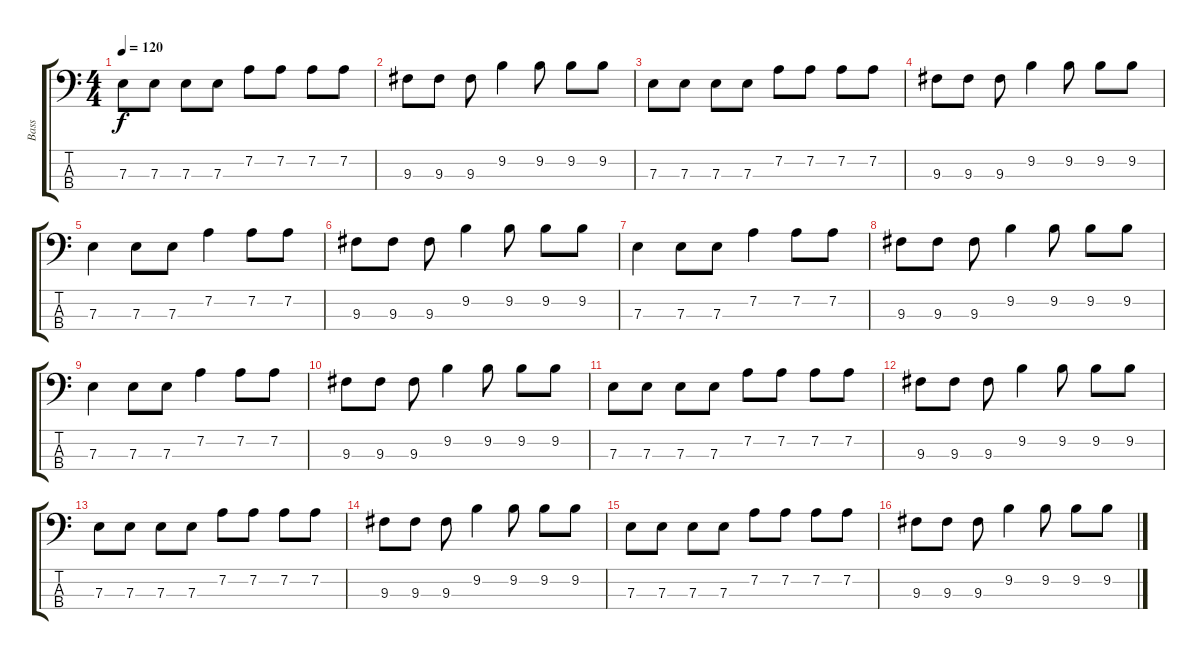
\track ("Bass" "Bass") {instrument electricbassfinger}
\staff {score tabs}
\tuning (G2 D2 A1 E1) {hide}
\ts (4 4)
\tempo 120
\clef f4
\ks c
7.3.8{dy f} 7.3.8 7.3.8 7.3.8 7.2.8 7.2.8 7.2.8 7.2.8 |
9.3.8 9.3.8 9.3.8 9.2.4 9.2.8 9.2.8 9.2.8 |
7.3.8 7.3.8 7.3.8 7.3.8 7.2.8 7.2.8 7.2.8 7.2.8 |
9.3.8 9.3.8 9.3.8 9.2.4 9.2.8 9.2.8 9.2.8 |
7.3.4 7.3.8 7.3.8 7.2.4 7.2.8 7.2.8 |
9.3.8 9.3.8 9.3.8 9.2.4 9.2.8 9.2.8 9.2.8 |
7.3.4 7.3.8 7.3.8 7.2.4 7.2.8 7.2.8 |
9.3.8 9.3.8 9.3.8 9.2.4 9.2.8 9.2.8 9.2.8 |
7.3.4 7.3.8 7.3.8 7.2.4 7.2.8 7.2.8 |
9.3.8 9.3.8 9.3.8 9.2.4 9.2.8 9.2.8 9.2.8 |
7.3.8 7.3.8 7.3.8 7.3.8 7.2.8 7.2.8 7.2.8 7.2.8 |
9.3.8 9.3.8 9.3.8 9.2.4 9.2.8 9.2.8 9.2.8 |
7.3.8 7.3.8 7.3.8 7.3.8 7.2.8 7.2.8 7.2.8 7.2.8 |
9.3.8 9.3.8 9.3.8 9.2.4 9.2.8 9.2.8 9.2.8 |
7.3.8 7.3.8 7.3.8 7.3.8 7.2.8 7.2.8 7.2.8 7.2.8 |
9.3.8 9.3.8 9.3.8 9.2.4 9.2.8 9.2.8 9.2.8
